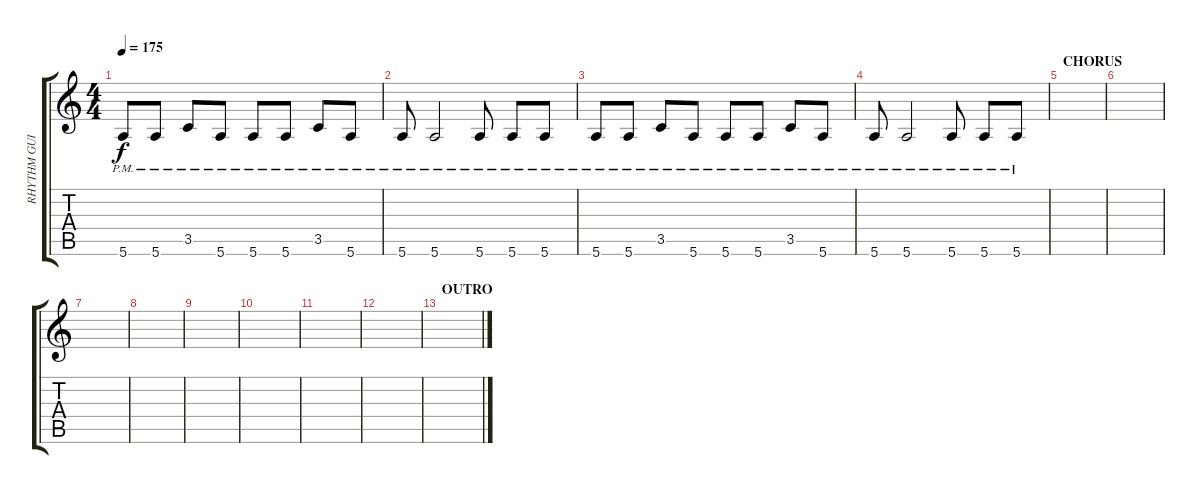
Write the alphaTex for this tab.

\track ("RHYTHM GUITAR 1" "RHYTHM GUI") {instrument overdrivenguitar}
\staff {score tabs}
\tuning (E4 B3 G3 D3 A2 E2) {hide}
\ts (4 4)
\tempo 175
\clef g2
\ks c
5.6{pm}.8{dy f} 5.6{pm}.8 3.5{pm}.8 5.6{pm}.8 5.6{pm}.8 5.6{pm}.8 3.5{pm}.8 5.6{pm}.8 |
5.6{pm}.8 5.6{pm}.2 5.6{pm}.8 5.6{pm}.8 5.6{pm}.8 |
5.6{pm}.8 5.6{pm}.8 3.5{pm}.8 5.6{pm}.8 5.6{pm}.8 5.6{pm}.8 3.5{pm}.8 5.6{pm}.8 |
5.6{pm}.8 5.6{pm}.2 5.6{pm}.8 5.6{pm}.8 5.6{pm}.8 |
\section ("" "CHORUS")
|
|
|
|
|
|
|
|
\section ("" "OUTRO")
